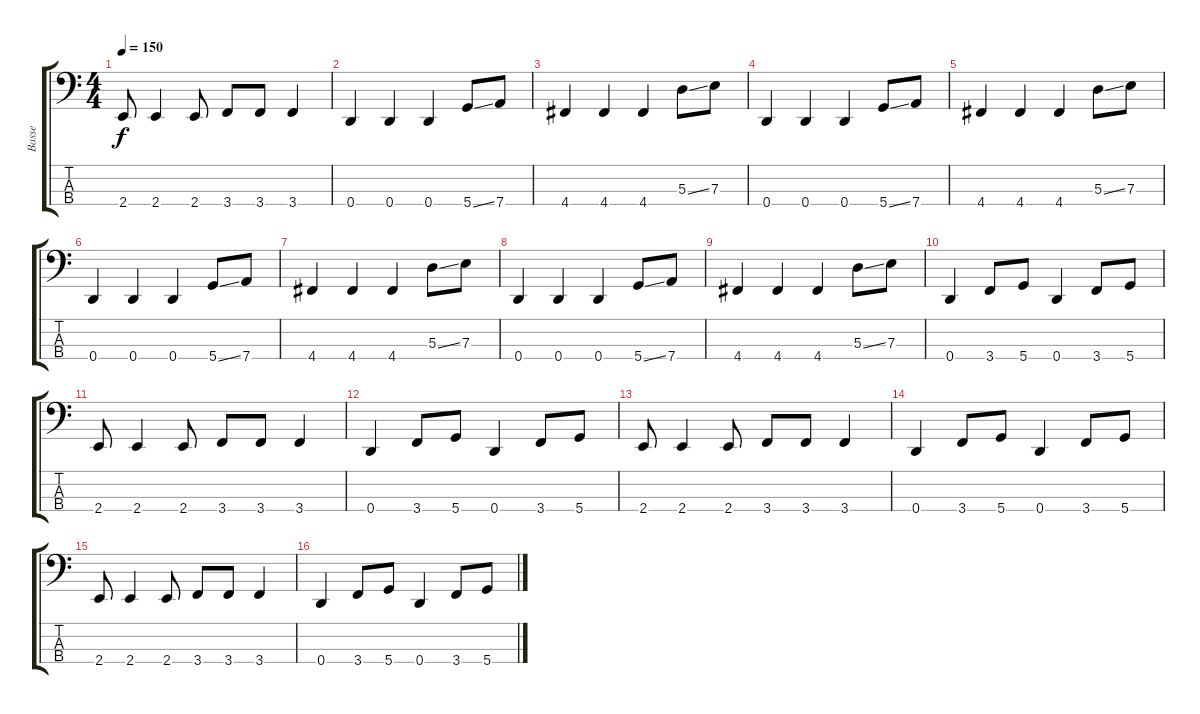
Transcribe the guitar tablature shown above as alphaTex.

\track ("Basse" "Basse") {instrument electricbasspick}
\staff {score tabs}
\tuning (G2 D2 A1 D1) {hide}
\ts (4 4)
\tempo 150
\clef f4
\ks c
2.4{t}.8{dy f} 2.4.4 2.4.8 3.4.8 3.4.8 3.4.4 |
\section ("" "")
0.4.4 0.4.4 0.4.4 5.4{ss}.8 7.4.8 |
4.4.4 4.4.4 4.4.4 5.3{ss}.8 7.3.8 |
0.4.4 0.4.4 0.4.4 5.4{ss}.8 7.4.8 |
4.4.4 4.4.4 4.4.4 5.3{ss}.8 7.3.8 |
0.4.4 0.4.4 0.4.4 5.4{ss}.8 7.4.8 |
4.4.4 4.4.4 4.4.4 5.3{ss}.8 7.3.8 |
0.4.4 0.4.4 0.4.4 5.4{ss}.8 7.4.8 |
4.4.4 4.4.4 4.4.4 5.3{ss}.8 7.3.8 |
\section ("" "")
0.4.4 3.4.8 5.4.8 0.4.4 3.4.8 5.4.8 |
2.4.8 2.4.4 2.4.8 3.4.8 3.4.8 3.4.4 |
0.4.4 3.4.8 5.4.8 0.4.4 3.4.8 5.4.8 |
2.4.8 2.4.4 2.4.8 3.4.8 3.4.8 3.4.4 |
0.4.4 3.4.8 5.4.8 0.4.4 3.4.8 5.4.8 |
2.4.8 2.4.4 2.4.8 3.4.8 3.4.8 3.4.4 |
0.4.4 3.4.8 5.4.8 0.4.4 3.4.8 5.4.8
